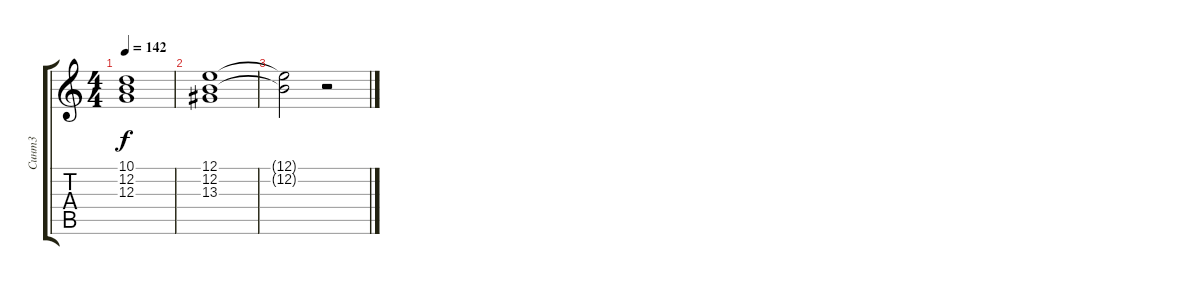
\track ("Синт3" "Синт3") {instrument synthstrings1}
\staff {score tabs}
\tuning (E4 B3 G3 D3 A2 E2) {hide}
\ts (4 4)
\tempo 142
\clef g2
\ks c
(10.1 12.2 12.3).1{dy f} |
(12.1 12.2 13.3).1 |
(12.1{t} 12.2{t}).2 r.2
